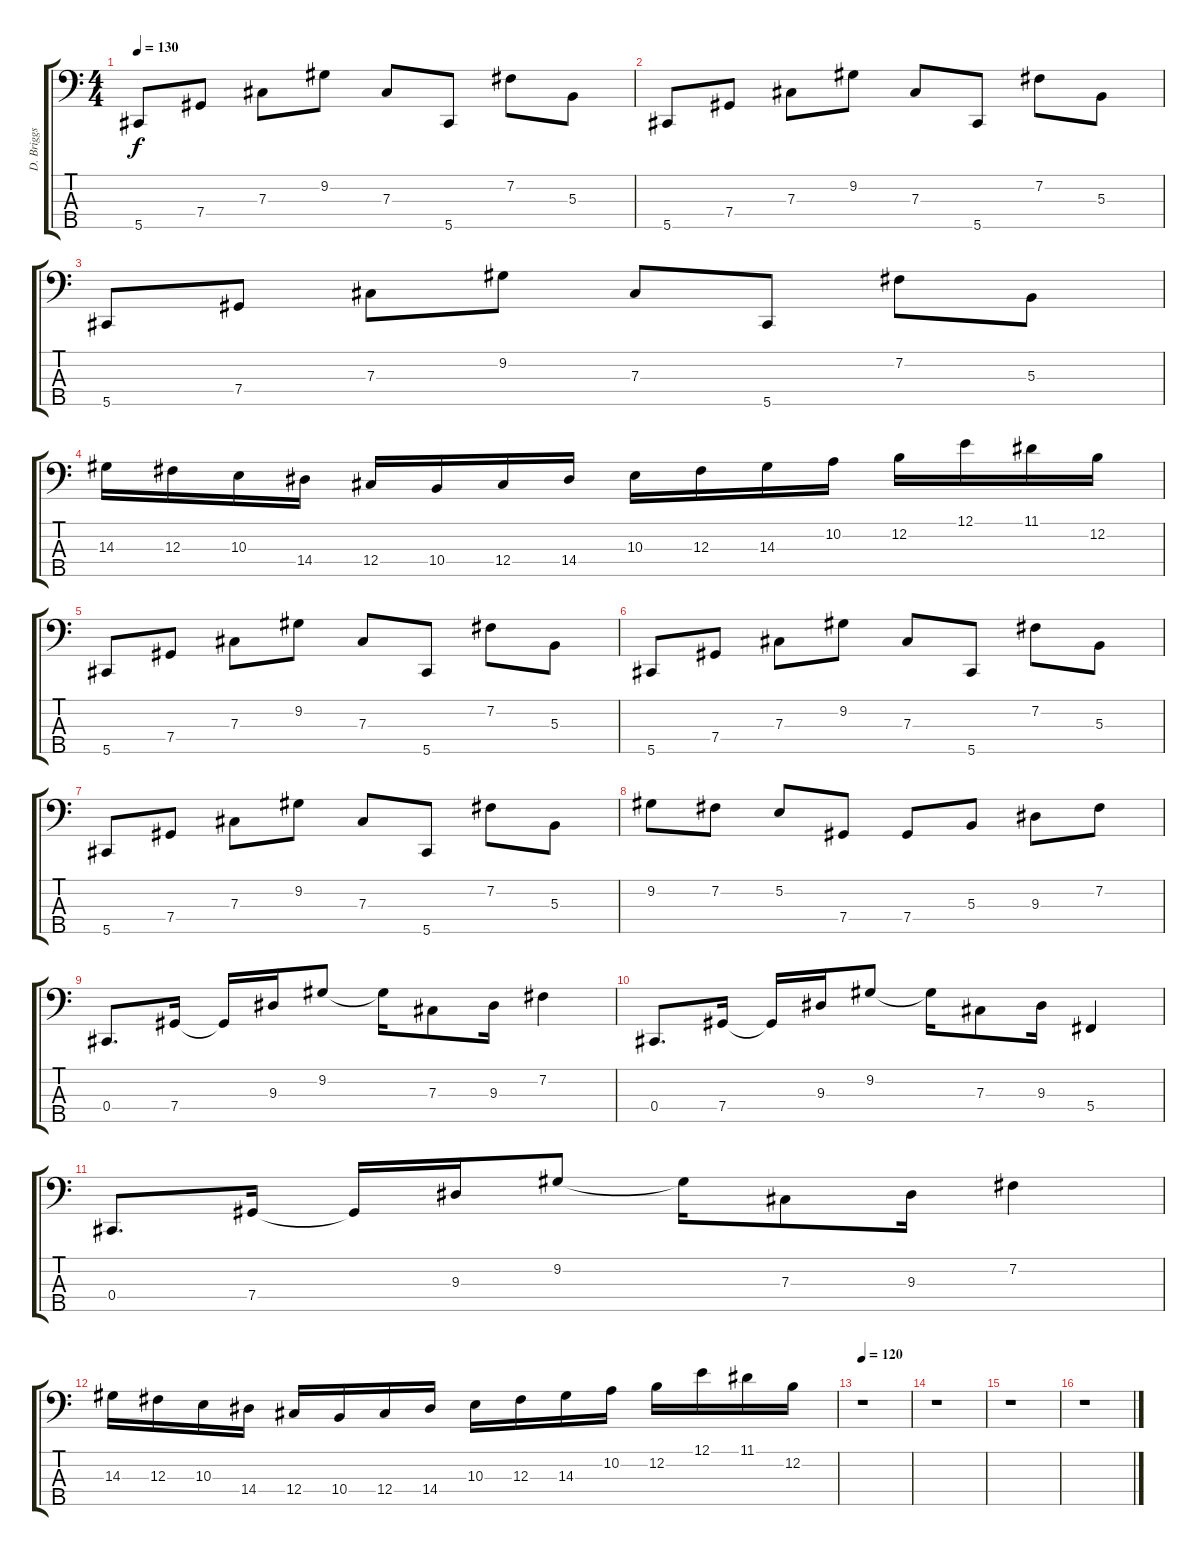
\track ("D. Briggs Bass" "D. Briggs ") {instrument electricbassfinger}
\staff {score tabs}
\tuning (E2 B1 Gb1 Db1 Ab0) {hide}
\ts (4 4)
\tempo 130
\clef f4
\ks c
5.5.8{dy f} 7.4.8 7.3.8 9.2.8 7.3.8 5.5.8 7.2.8 5.3.8 |
5.5.8 7.4.8 7.3.8 9.2.8 7.3.8 5.5.8 7.2.8 5.3.8 |
5.5.8 7.4.8 7.3.8 9.2.8 7.3.8 5.5.8 7.2.8 5.3.8 |
14.3.16 12.3.16 10.3.16 14.4.16 12.4.16 10.4.16 12.4.16 14.4.16 10.3.16 12.3.16 14.3.16 10.2.16 12.2.16 12.1.16 11.1.16 12.2.16 |
5.5.8 7.4.8 7.3.8 9.2.8 7.3.8 5.5.8 7.2.8 5.3.8 |
5.5.8 7.4.8 7.3.8 9.2.8 7.3.8 5.5.8 7.2.8 5.3.8 |
5.5.8 7.4.8 7.3.8 9.2.8 7.3.8 5.5.8 7.2.8 5.3.8 |
9.2.8 7.2.8 5.2.8 7.4.8 7.4.8 5.3.8 9.3.8 7.2.8 |
0.4.8{d} 7.4.16 7.4{t}.16 9.3.16 9.2.8 9.2{t}.16 7.3.8 9.3.16 7.2.4 |
0.4.8{d} 7.4.16 7.4{t}.16 9.3.16 9.2.8 9.2{t}.16 7.3.8 9.3.16 5.4.4 |
0.4.8{d} 7.4.16 7.4{t}.16 9.3.16 9.2.8 9.2{t}.16 7.3.8 9.3.16 7.2.4 |
14.3.16 12.3.16 10.3.16 14.4.16 12.4.16 10.4.16 12.4.16 14.4.16 10.3.16 12.3.16 14.3.16 10.2.16 12.2.16 12.1.16 11.1.16 12.2.16 |
\tempo 120
r.1 |
r.1 |
r.1 |
r.1
